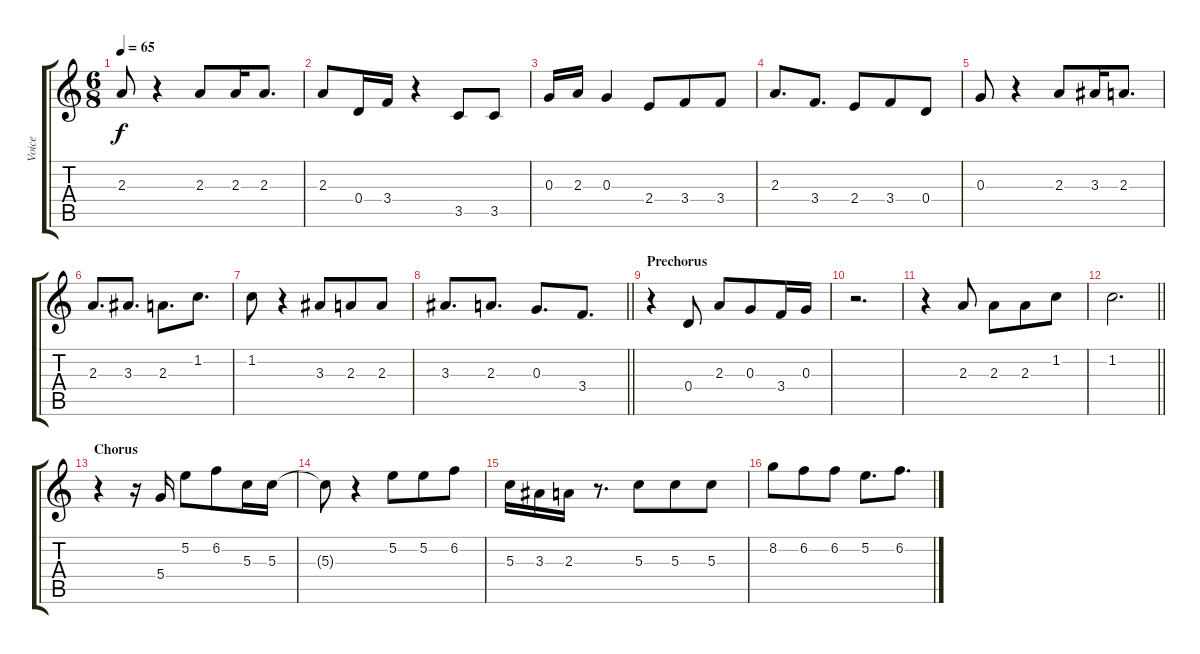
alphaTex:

\track ("Voice" "Voice") {instrument acousticguitarnylon}
\staff {score tabs}
\tuning (E4 B3 G3 D3 A2 E2) {hide}
\ts (6 8)
\tempo 65
\clef g2
\ks c
2.3.8{dy f} r.4 2.3.8 2.3.16 2.3.8{d} |
2.3.8 0.4.16 3.4.16 r.4 3.5.8 3.5.8 |
0.3.16 2.3.16 0.3.4 2.4.8 3.4.8 3.4.8 |
2.3.8{d} 3.4.8{d} 2.4.8 3.4.8 0.4.8 |
0.3.8 r.4 2.3.8 3.3.16 2.3.8{d} |
2.3.8{d} 3.3.8{d} 2.3.8{d} 1.2.8{d} |
1.2.8 r.4 3.3.8 2.3.8 2.3.8 |
\barLineRight lightlight
3.3.8{d} 2.3.8{d} 0.3.8{d} 3.4.8{d} |
\section ("" "Prechorus")
r.4 0.4.8 2.3.8 0.3.8 3.4.16 0.3.16 |
r.2{d} |
r.4 2.3.8 2.3.8 2.3.8 1.2.8 |
\barLineRight lightlight
1.2.2{d} |
\section ("" "Chorus")
r.4 r.16 5.4.16 5.2.8 6.2.8 5.3.16 5.3.16 |
5.3{t}.8 r.4 5.2.8 5.2.8 6.2.8 |
5.3.16 3.3.16 2.3.16 r.8{d} 5.3.8 5.3.8 5.3.8 |
8.2.8 6.2.8 6.2.8 5.2.8{d} 6.2.8{d}
